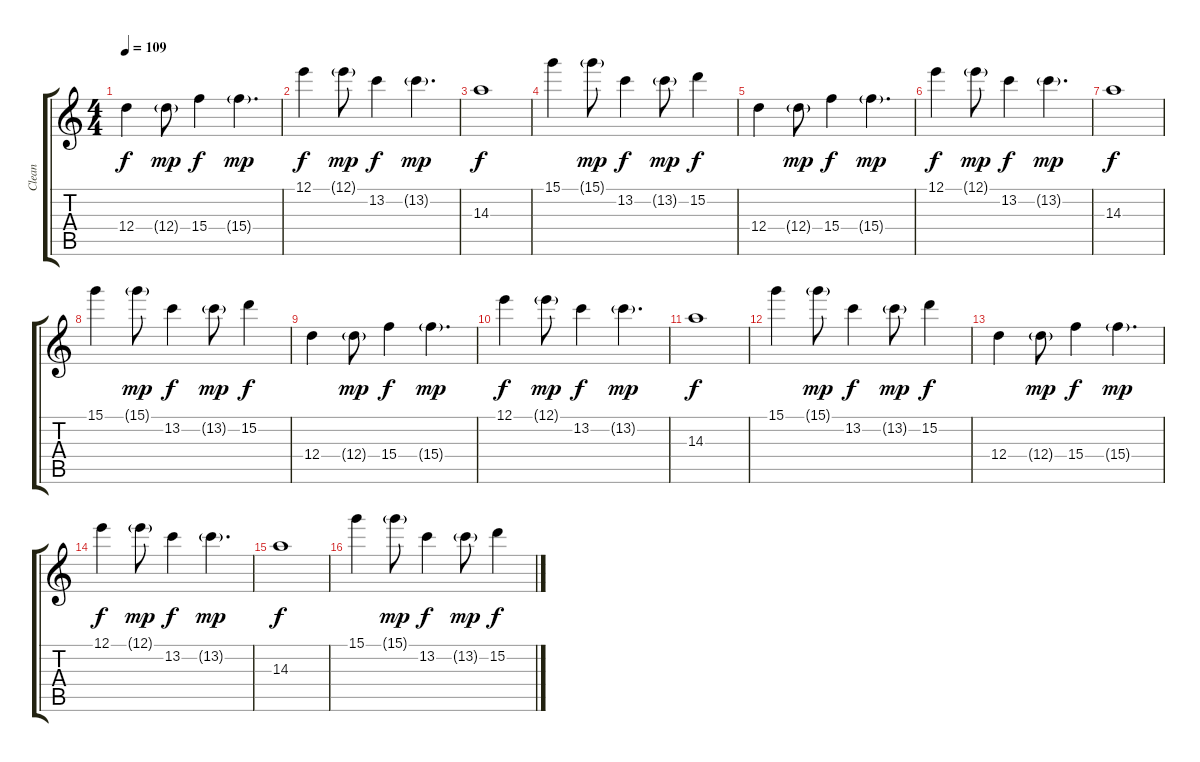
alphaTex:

\track ("Clean" "Clean") {instrument electricguitarclean}
\staff {score tabs}
\tuning (E4 B3 G3 D3 A2 D2) {hide}
\ts (4 4)
\tempo 109
\clef g2
\ks c
12.4.4{dy f} 12.4{g}.8{dy mp} 15.4.4{dy f} 15.4{g}.4{d dy mp} |
12.1.4{dy f} 12.1{g}.8{dy mp} 13.2.4{dy f} 13.2{g}.4{d dy mp} |
14.3.1{dy f} |
15.1.4 15.1{g}.8{dy mp} 13.2.4{dy f} 13.2{g}.8{dy mp} 15.2.4{dy f} |
12.4.4 12.4{g}.8{dy mp} 15.4.4{dy f} 15.4{g}.4{d dy mp} |
12.1.4{dy f} 12.1{g}.8{dy mp} 13.2.4{dy f} 13.2{g}.4{d dy mp} |
14.3.1{dy f} |
15.1.4 15.1{g}.8{dy mp} 13.2.4{dy f} 13.2{g}.8{dy mp} 15.2.4{dy f} |
12.4.4 12.4{g}.8{dy mp} 15.4.4{dy f} 15.4{g}.4{d dy mp} |
12.1.4{dy f} 12.1{g}.8{dy mp} 13.2.4{dy f} 13.2{g}.4{d dy mp} |
14.3.1{dy f} |
15.1.4 15.1{g}.8{dy mp} 13.2.4{dy f} 13.2{g}.8{dy mp} 15.2.4{dy f} |
12.4.4 12.4{g}.8{dy mp} 15.4.4{dy f} 15.4{g}.4{d dy mp} |
12.1.4{dy f} 12.1{g}.8{dy mp} 13.2.4{dy f} 13.2{g}.4{d dy mp} |
14.3.1{dy f} |
15.1.4 15.1{g}.8{dy mp} 13.2.4{dy f} 13.2{g}.8{dy mp} 15.2.4{dy f}
